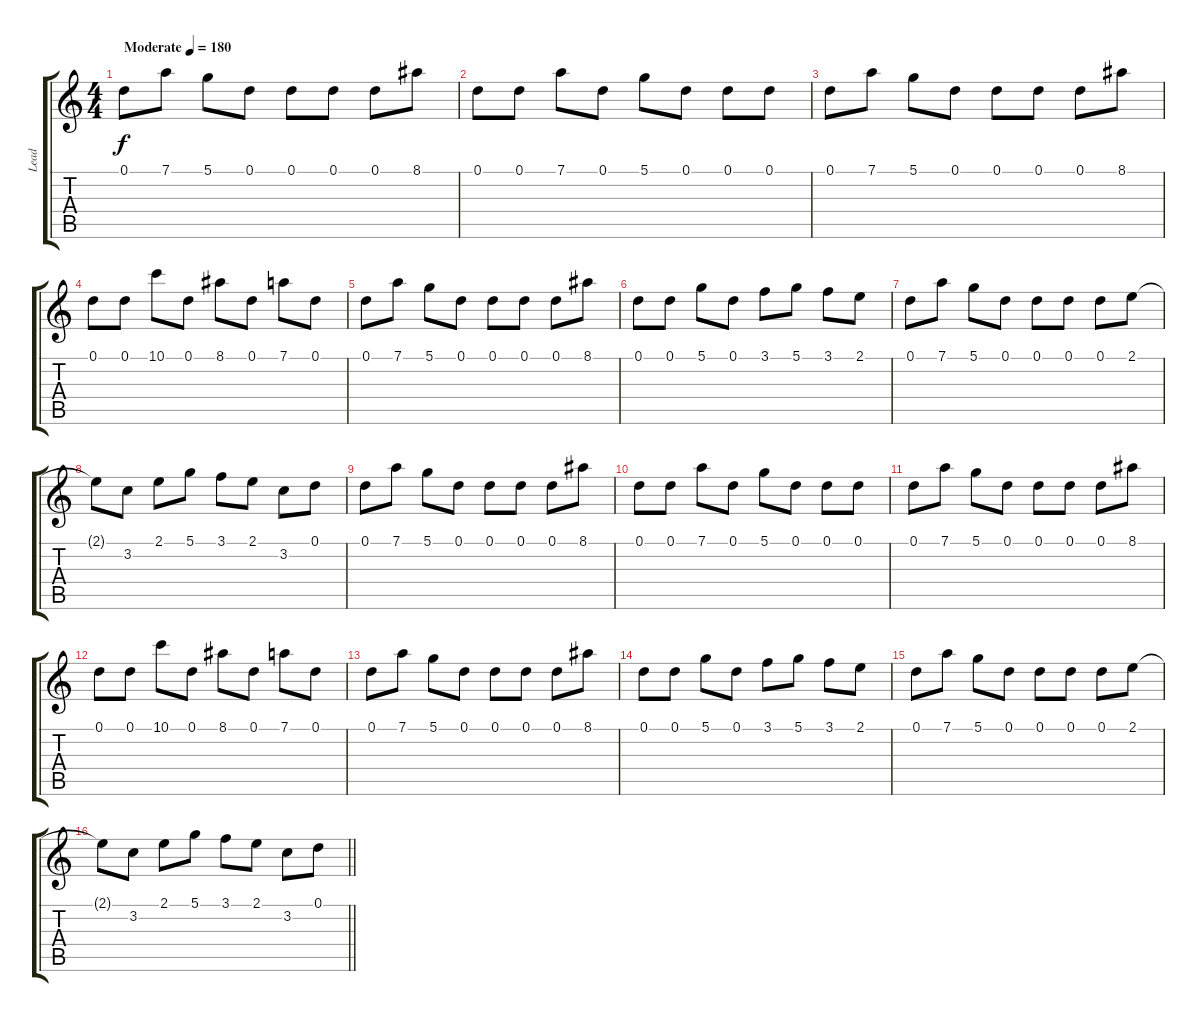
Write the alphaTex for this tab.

\track ("Lead" "Lead") {instrument distortionguitar}
\staff {score tabs}
\tuning (D4 A3 F3 C3 G2 D2) {hide}
\ts (4 4)
\section ("" "")
\tempo (180 "Moderate")
\clef g2
\ks c
0.1.8{dy f instrument distortionguitar} 7.1.8 5.1.8 0.1.8 0.1.8 0.1.8 0.1.8 8.1.8 |
0.1.8 0.1.8 7.1.8 0.1.8 5.1.8 0.1.8 0.1.8 0.1.8 |
0.1.8 7.1.8 5.1.8 0.1.8 0.1.8 0.1.8 0.1.8 8.1.8 |
0.1.8 0.1.8 10.1.8 0.1.8 8.1.8 0.1.8 7.1.8 0.1.8 |
0.1.8 7.1.8 5.1.8 0.1.8 0.1.8 0.1.8 0.1.8 8.1.8 |
0.1.8 0.1.8 5.1.8 0.1.8 3.1.8 5.1.8 3.1.8 2.1.8 |
0.1.8 7.1.8 5.1.8 0.1.8 0.1.8 0.1.8 0.1.8 2.1.8 |
2.1{t}.8 3.2.8 2.1.8 5.1.8 3.1.8 2.1.8 3.2.8 0.1.8 |
0.1.8 7.1.8 5.1.8 0.1.8 0.1.8 0.1.8 0.1.8 8.1.8 |
0.1.8 0.1.8 7.1.8 0.1.8 5.1.8 0.1.8 0.1.8 0.1.8 |
0.1.8 7.1.8 5.1.8 0.1.8 0.1.8 0.1.8 0.1.8 8.1.8 |
0.1.8 0.1.8 10.1.8 0.1.8 8.1.8 0.1.8 7.1.8 0.1.8 |
0.1.8 7.1.8 5.1.8 0.1.8 0.1.8 0.1.8 0.1.8 8.1.8 |
0.1.8 0.1.8 5.1.8 0.1.8 3.1.8 5.1.8 3.1.8 2.1.8 |
0.1.8 7.1.8 5.1.8 0.1.8 0.1.8 0.1.8 0.1.8 2.1.8 |
\barLineRight lightlight
2.1{t}.8 3.2.8 2.1.8 5.1.8 3.1.8 2.1.8 3.2.8 0.1.8
